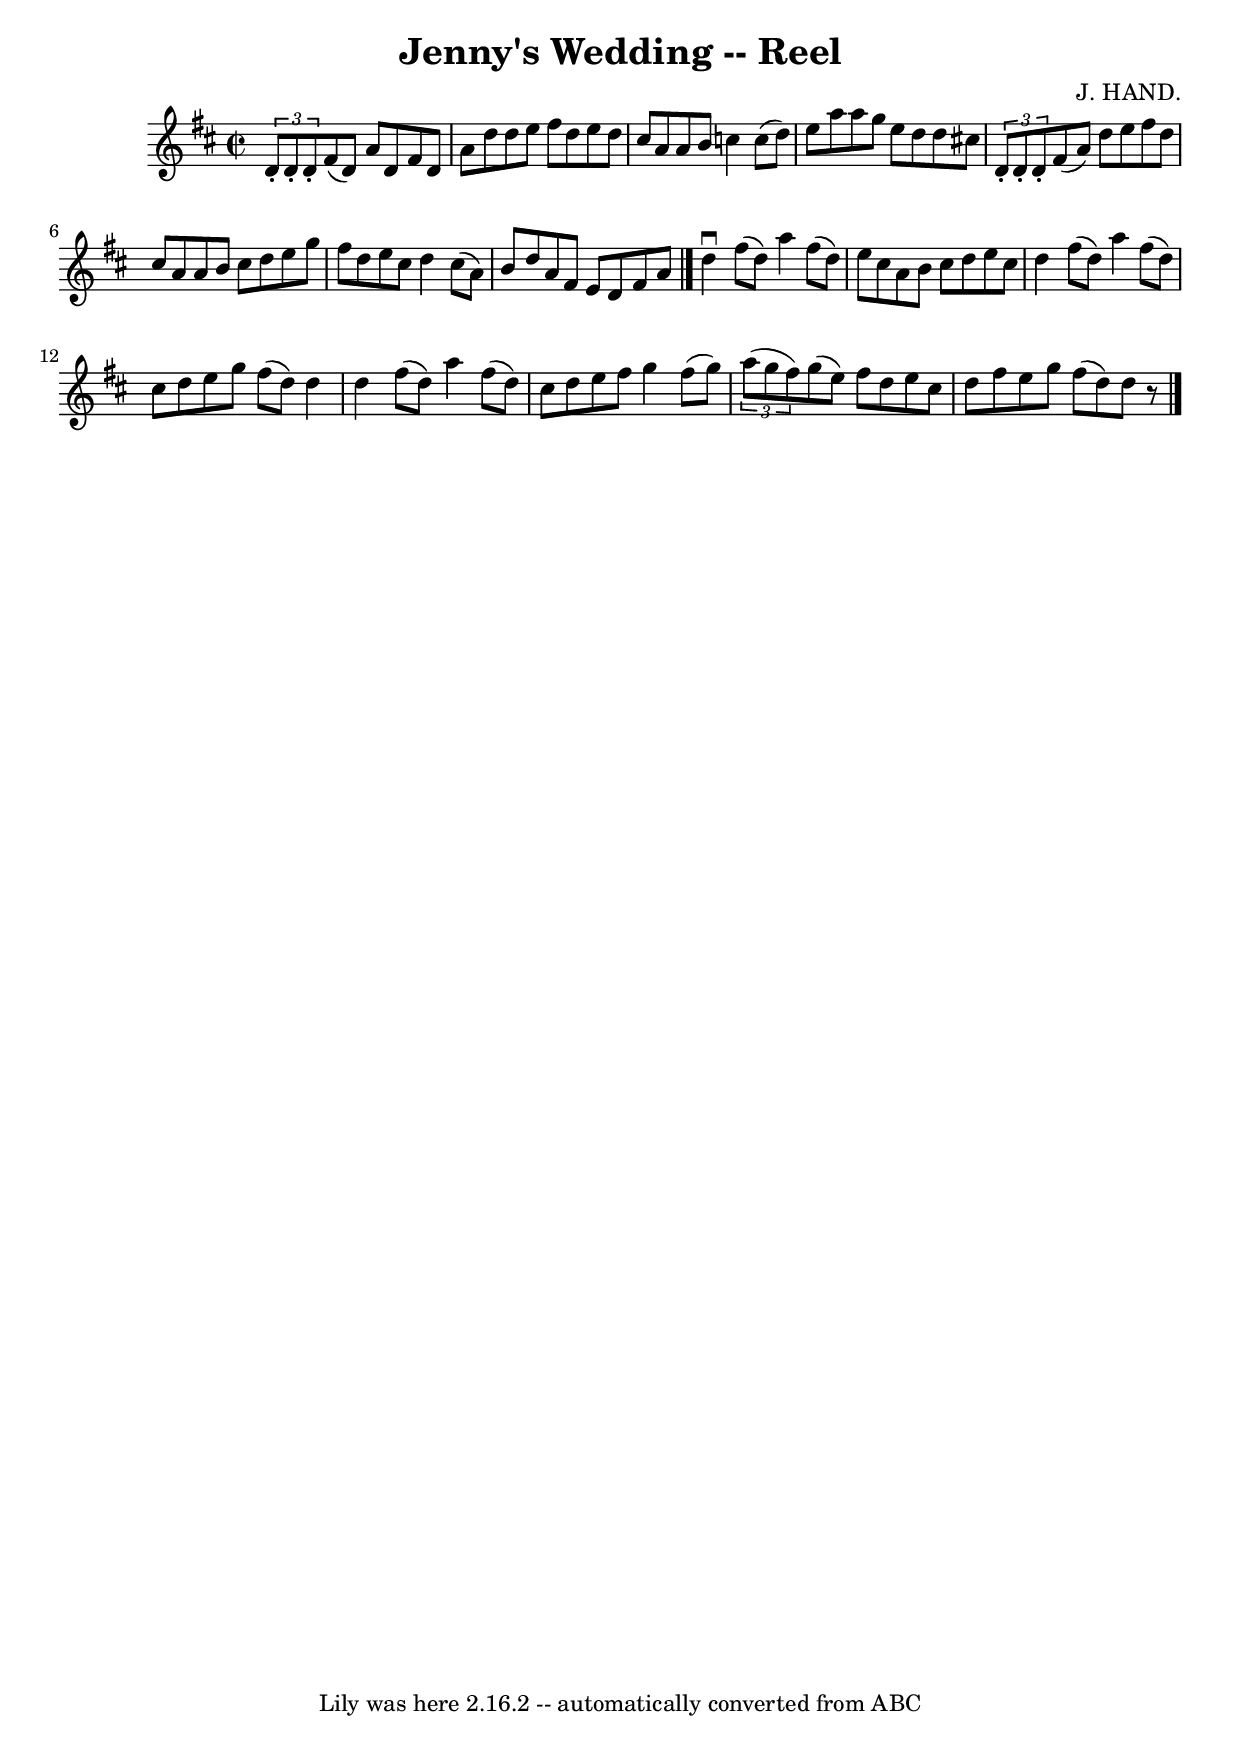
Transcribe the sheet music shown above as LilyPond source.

\version "2.16.2"
\include "Mammoth.ily"
\header {
	%% book = "Ryan's Mammoth Collection"
	composer = "J. HAND."
	crossRefNumber = "1"
	footnotes = "\\\\222"
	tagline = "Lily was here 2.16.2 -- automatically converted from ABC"
	title = "Jenny's Wedding -- Reel"
}
voicedefault =  {


\override Staff.TimeSignature #'style = #'C
 \time 2/2 
\key d \major     \times 2/3 { d'8 -. d'8 -. d'8 -. } fis'8 
(d'8) a'8 d'8 fis'8 d'8    |
 a'8 d''8 d''8    
e''8 fis''8 d''8 e''8 d''8    |
 cis''8 a'8 a'8    
b'8 c''4 c''8 (d''8)   |
 e''8 a''8 a''8 g''8    
e''8 d''8 d''8 cis''!8    |
     \times 2/3 { d'8 -. d'8 -.  
 d'8 -. } fis'8 (a'8) d''8 e''8 fis''8 d''8    |
   
cis''8 a'8 a'8 b'8 cis''8 d''8 e''8 g''8    |
   
fis''8 d''8 e''8 cis''8 d''4 cis''8 (a'8)   |
 b'8 
 d''8 a'8 fis'8 e'8 d'8 fis'8 a'8    \bar "|." d''4 
^\downbow fis''8 (d''8) a''4 fis''8 (d''8)   |
 e''8 
 cis''8 a'8 b'8 cis''8 d''8 e''8 cis''8    |
 d''4  
 fis''8 (d''8) a''4 fis''8 (d''8)   |
 cis''8 d''8 
 e''8 g''8 fis''8 (d''8) d''4    |
 d''4 fis''8 (
 d''8) a''4 fis''8 (d''8)   |
 cis''8 d''8 e''8    
fis''8 g''4 fis''8 (g''8)   |
   \times 2/3 { a''8 (g''8 
 fis''8) } g''8 (e''8) fis''8 d''8 e''8 cis''8    
|
 d''8 fis''8 e''8 g''8 fis''8 (d''8) d''8    r8   
      \bar "|."   
}

\score{
    <<

	\context Staff="default"
	{
	    \voicedefault 
	}

    >>
	\layout {
	}
	\midi {}
}
